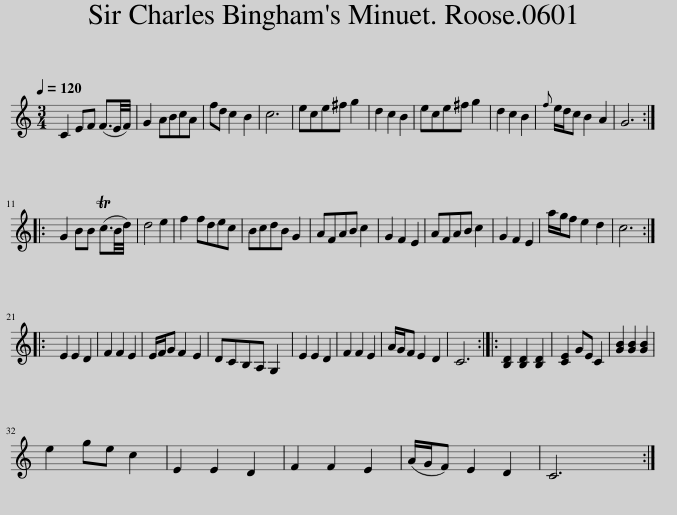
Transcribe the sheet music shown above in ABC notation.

X:1
L:1/8
Q:1/4=120
M:3/4
I:linebreak $
K:C
V:1 treble
V:1
 C2 EF (F3/2E/4F/4) | G2 ABcA | fd c2 B2 | c6 | ece^f g2 | %5
 d2 c2 B2 | ece^f g2 | d2 c2 B2 |{f} e/d/c B2 A2 | G6 ::$ %10
 G2 BB (Tc3/2B/4d/4) | d4 e2 | f2 fdec | BcdB G2 | AFAB c2 | %15
 G2 F2 E2 | AFAB c2 | G2 F2 E2 | a/g/f e2 d2 | c6 ::$ %20
 E2 E2 D2 | F2 F2 E2 | E/F/G F2 E2 | DCB,A, G,2 | E2 E2 D2 | %25
 F2 F2 E2 | A/G/F E2 D2 | C6 :: [B,D]2 [B,D]2 [B,D]2 | [CE]2 GE C2 | %30
 [GB]2 [GB]2 [GB]2 |$ e2 ge c2 | E2 E2 D2 | F2 F2 E2 | (A/G/F) E2 D2 | %35
 C6 :| %36
